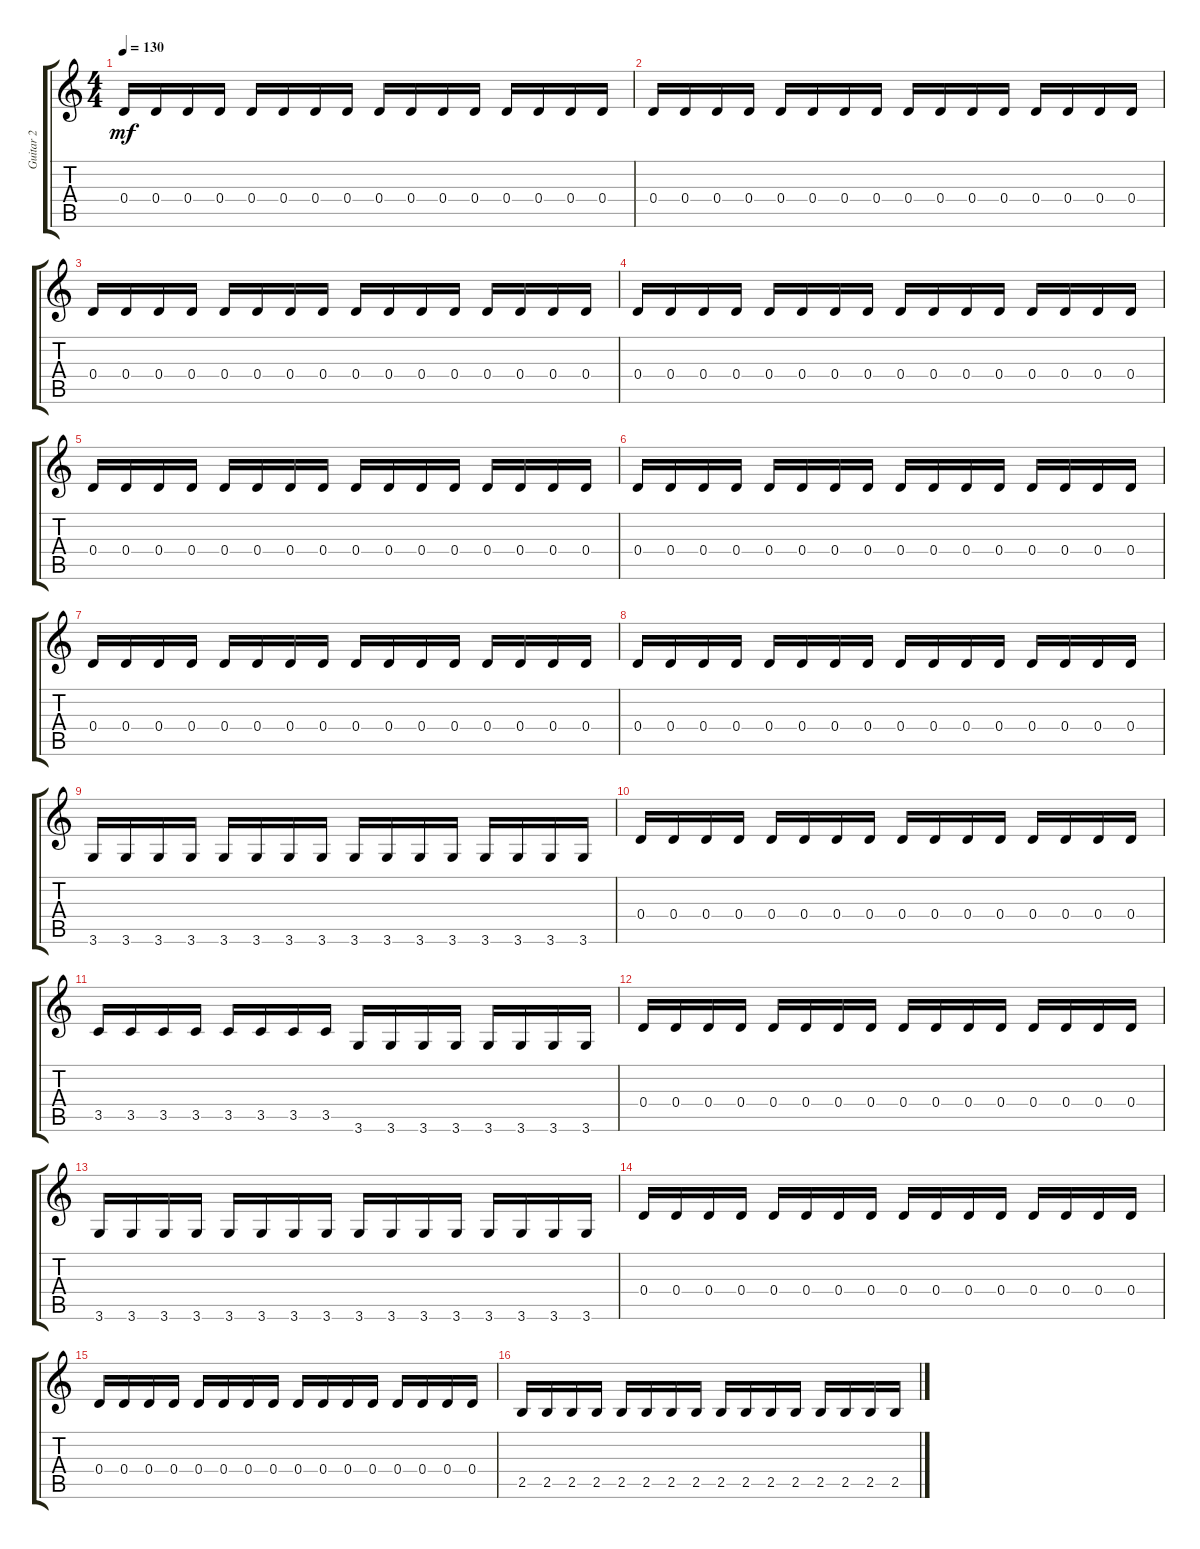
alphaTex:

\track ("Guitar 2" "Guitar 2") {instrument electricguitarmuted}
\staff {score tabs}
\tuning (E4 B3 G3 D3 A2 E2) {hide}
\ts (4 4)
\tempo 130
\clef g2
\ks c
0.4.16{dy mf} 0.4.16 0.4.16 0.4.16 0.4.16 0.4.16 0.4.16 0.4.16 0.4.16 0.4.16 0.4.16 0.4.16 0.4.16 0.4.16 0.4.16 0.4.16 |
0.4.16 0.4.16 0.4.16 0.4.16 0.4.16 0.4.16 0.4.16 0.4.16 0.4.16 0.4.16 0.4.16 0.4.16 0.4.16 0.4.16 0.4.16 0.4.16 |
0.4.16 0.4.16 0.4.16 0.4.16 0.4.16 0.4.16 0.4.16 0.4.16 0.4.16 0.4.16 0.4.16 0.4.16 0.4.16 0.4.16 0.4.16 0.4.16 |
0.4.16 0.4.16 0.4.16 0.4.16 0.4.16 0.4.16 0.4.16 0.4.16 0.4.16 0.4.16 0.4.16 0.4.16 0.4.16 0.4.16 0.4.16 0.4.16 |
0.4.16 0.4.16 0.4.16 0.4.16 0.4.16 0.4.16 0.4.16 0.4.16 0.4.16 0.4.16 0.4.16 0.4.16 0.4.16 0.4.16 0.4.16 0.4.16 |
0.4.16 0.4.16 0.4.16 0.4.16 0.4.16 0.4.16 0.4.16 0.4.16 0.4.16 0.4.16 0.4.16 0.4.16 0.4.16 0.4.16 0.4.16 0.4.16 |
0.4.16 0.4.16 0.4.16 0.4.16 0.4.16 0.4.16 0.4.16 0.4.16 0.4.16 0.4.16 0.4.16 0.4.16 0.4.16 0.4.16 0.4.16 0.4.16 |
0.4.16 0.4.16 0.4.16 0.4.16 0.4.16 0.4.16 0.4.16 0.4.16 0.4.16 0.4.16 0.4.16 0.4.16 0.4.16 0.4.16 0.4.16 0.4.16 |
3.6.16 3.6.16 3.6.16 3.6.16 3.6.16 3.6.16 3.6.16 3.6.16 3.6.16 3.6.16 3.6.16 3.6.16 3.6.16 3.6.16 3.6.16 3.6.16 |
0.4.16 0.4.16 0.4.16 0.4.16 0.4.16 0.4.16 0.4.16 0.4.16 0.4.16 0.4.16 0.4.16 0.4.16 0.4.16 0.4.16 0.4.16 0.4.16 |
3.5.16 3.5.16 3.5.16 3.5.16 3.5.16 3.5.16 3.5.16 3.5.16 3.6.16 3.6.16 3.6.16 3.6.16 3.6.16 3.6.16 3.6.16 3.6.16 |
0.4.16 0.4.16 0.4.16 0.4.16 0.4.16 0.4.16 0.4.16 0.4.16 0.4.16 0.4.16 0.4.16 0.4.16 0.4.16 0.4.16 0.4.16 0.4.16 |
3.6.16 3.6.16 3.6.16 3.6.16 3.6.16 3.6.16 3.6.16 3.6.16 3.6.16 3.6.16 3.6.16 3.6.16 3.6.16 3.6.16 3.6.16 3.6.16 |
0.4.16 0.4.16 0.4.16 0.4.16 0.4.16 0.4.16 0.4.16 0.4.16 0.4.16 0.4.16 0.4.16 0.4.16 0.4.16 0.4.16 0.4.16 0.4.16 |
0.4.16 0.4.16 0.4.16 0.4.16 0.4.16 0.4.16 0.4.16 0.4.16 0.4.16 0.4.16 0.4.16 0.4.16 0.4.16 0.4.16 0.4.16 0.4.16 |
2.5.16 2.5.16 2.5.16 2.5.16 2.5.16 2.5.16 2.5.16 2.5.16 2.5.16 2.5.16 2.5.16 2.5.16 2.5.16 2.5.16 2.5.16 2.5.16
